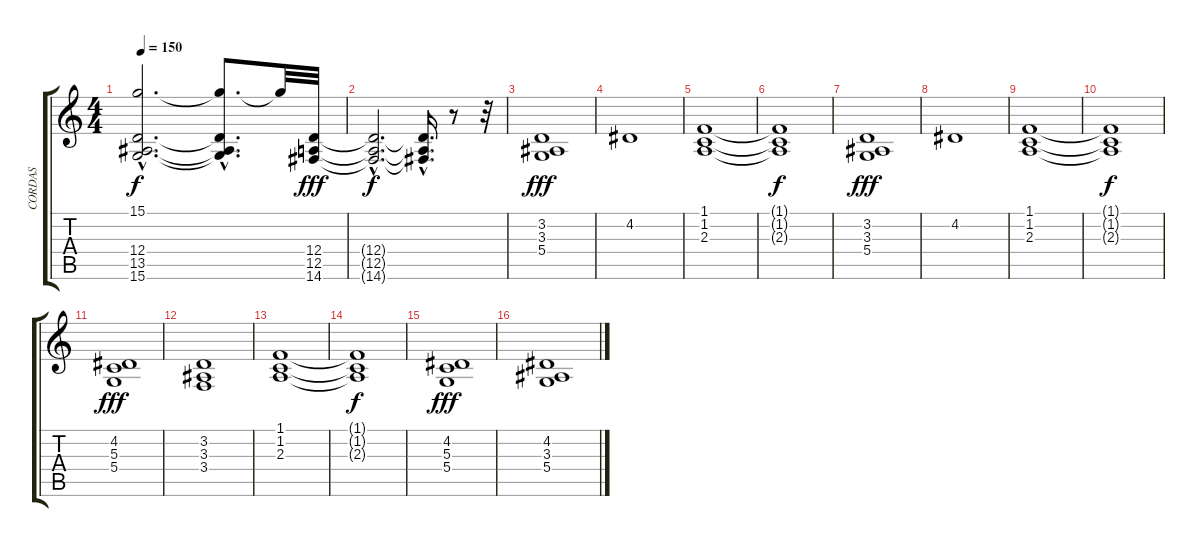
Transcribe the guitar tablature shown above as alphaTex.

\track ("CORDAS" "CORDAS") {instrument stringensemble1}
\staff {score tabs}
\tuning (E4 B3 G3 D3 A2 E2) {hide}
\ts (4 4)
\tempo 150
\clef g2
\ks c
(15.1{hac t} 12.4{hac t} 13.5{hac t} 15.6{hac t}).2{d dy f} (15.1{hac t} 12.4{hac t} 13.5{hac t} 15.6{hac t}).8{d} 15.1{t}.32 (12.4 12.5 14.6).32{dy fff} |
(12.4{hac t} 12.5{hac t} 14.6{hac t}).2{d dy f} (12.4{hac t} 12.5{hac t} 14.6{hac t}).16{d} r.8 r.32 |
(3.2 3.3 5.4).1{dy fff} |
4.2.1 |
(1.1 1.2 2.3).1 |
(1.1{t} 1.2{t} 2.3{t}).1{dy f} |
(3.2 3.3 5.4).1{dy fff} |
4.2.1 |
(1.1 1.2 2.3).1 |
(1.1{t} 1.2{t} 2.3{t}).1{dy f} |
(4.2 5.3 5.4).1{dy fff} |
(3.2 3.3 3.4).1 |
(1.1 1.2 2.3).1 |
(1.1{t} 1.2{t} 2.3{t}).1{dy f} |
(4.2 5.3 5.4).1{dy fff} |
(4.2 3.3 5.4).1
